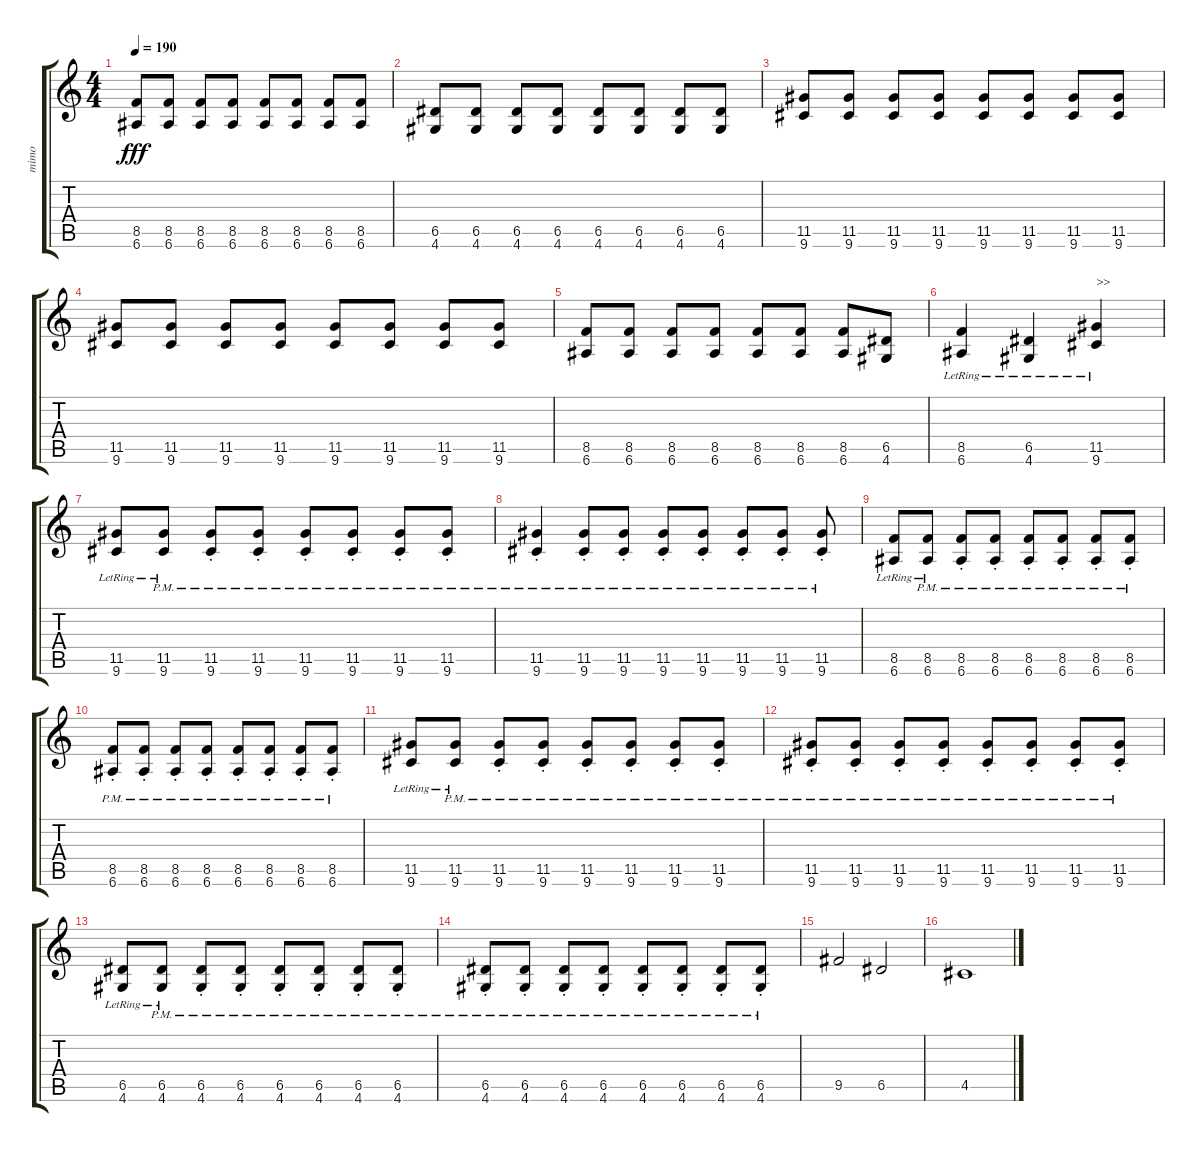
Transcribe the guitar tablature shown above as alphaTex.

\track ("mimo" "mimo") {instrument distortionguitar}
\staff {score tabs}
\tuning (E4 B3 G3 D3 A2 E2) {hide}
\ts (4 4)
\tempo 190
\clef g2
\ks c
(8.5 6.6).8{dy fff} (8.5 6.6).8 (8.5 6.6).8 (8.5 6.6).8 (8.5 6.6).8 (8.5 6.6).8 (8.5 6.6).8 (8.5 6.6).8 |
(6.5 4.6).8 (6.5 4.6).8 (6.5 4.6).8 (6.5 4.6).8 (6.5 4.6).8 (6.5 4.6).8 (6.5 4.6).8 (6.5 4.6).8 |
(11.5 9.6).8 (11.5 9.6).8 (11.5 9.6).8 (11.5 9.6).8 (11.5 9.6).8 (11.5 9.6).8 (11.5 9.6).8 (11.5 9.6).8 |
(11.5 9.6).8 (11.5 9.6).8 (11.5 9.6).8 (11.5 9.6).8 (11.5 9.6).8 (11.5 9.6).8 (11.5 9.6).8 (11.5 9.6).8 |
(8.5 6.6).8 (8.5 6.6).8 (8.5 6.6).8 (8.5 6.6).8 (8.5 6.6).8 (8.5 6.6).8 (8.5 6.6).8 (6.5 4.6).8 |
(8.5{lr} 6.6{lr}).4 (6.5{lr} 4.6{lr}).4 (11.5{lr} 9.6{lr}).4{txt ">>"} |
(11.5{lr} 9.6{lr}).8 (11.5{pm lr} 9.6{pm lr}).8 (11.5{pm st} 9.6{pm st}).8 (11.5{pm st} 9.6{pm st}).8 (11.5{pm st} 9.6{pm st}).8 (11.5{pm st} 9.6{pm st}).8 (11.5{pm st} 9.6{pm st}).8 (11.5{pm st} 9.6{pm st}).8 |
(11.5{pm st} 9.6{pm st}).4 (11.5{pm st} 9.6{pm st}).8 (11.5{pm st} 9.6{pm st}).8 (11.5{pm st} 9.6{pm st}).8 (11.5{pm st} 9.6{pm st}).8 (11.5{pm st} 9.6{pm st}).8 (11.5{pm st} 9.6{pm st}).8 (11.5{pm st} 9.6{pm st}).8 |
(8.5{lr} 6.6{lr}).8 (8.5{pm lr} 6.6{pm lr}).8 (8.5{pm st} 6.6{pm st}).8 (8.5{pm st} 6.6{pm st}).8 (8.5{pm st} 6.6{pm st}).8 (8.5{pm st} 6.6{pm st}).8 (8.5{pm st} 6.6{pm st}).8 (8.5{pm st} 6.6{pm st}).8 |
(8.5{pm st} 6.6{pm st}).8 (8.5{pm st} 6.6{pm st}).8 (8.5{pm st} 6.6{pm st}).8 (8.5{pm st} 6.6{pm st}).8 (8.5{pm st} 6.6{pm st}).8 (8.5{pm st} 6.6{pm st}).8 (8.5{pm st} 6.6{pm st}).8 (8.5{pm st} 6.6{pm st}).8 |
(11.5{lr} 9.6{lr}).8 (11.5{pm lr} 9.6{pm lr}).8 (11.5{pm st} 9.6{pm st}).8 (11.5{pm st} 9.6{pm st}).8 (11.5{pm st} 9.6{pm st}).8 (11.5{pm st} 9.6{pm st}).8 (11.5{pm st} 9.6{pm st}).8 (11.5{pm st} 9.6{pm st}).8 |
(11.5{pm st} 9.6{pm st}).8 (11.5{pm st} 9.6{pm st}).8 (11.5{pm st} 9.6{pm st}).8 (11.5{pm st} 9.6{pm st}).8 (11.5{pm st} 9.6{pm st}).8 (11.5{pm st} 9.6{pm st}).8 (11.5{pm st} 9.6{pm st}).8 (11.5{pm st} 9.6{pm st}).8 |
(6.5{lr} 4.6{lr}).8 (6.5{pm lr} 4.6{pm lr}).8 (6.5{pm st} 4.6{pm st}).8 (6.5{pm st} 4.6{pm st}).8 (6.5{pm st} 4.6{pm st}).8 (6.5{pm st} 4.6{pm st}).8 (6.5{pm st} 4.6{pm st}).8 (6.5{pm st} 4.6{pm st}).8 |
(6.5{pm st} 4.6{pm st}).8 (6.5{pm st} 4.6{pm st}).8 (6.5{pm st} 4.6{pm st}).8 (6.5{pm st} 4.6{pm st}).8 (6.5{pm st} 4.6{pm st}).8 (6.5{pm st} 4.6{pm st}).8 (6.5{pm st} 4.6{pm st}).8 (6.5{pm st} 4.6{pm st}).8 |
9.5.2 6.5.2 |
4.5.1
